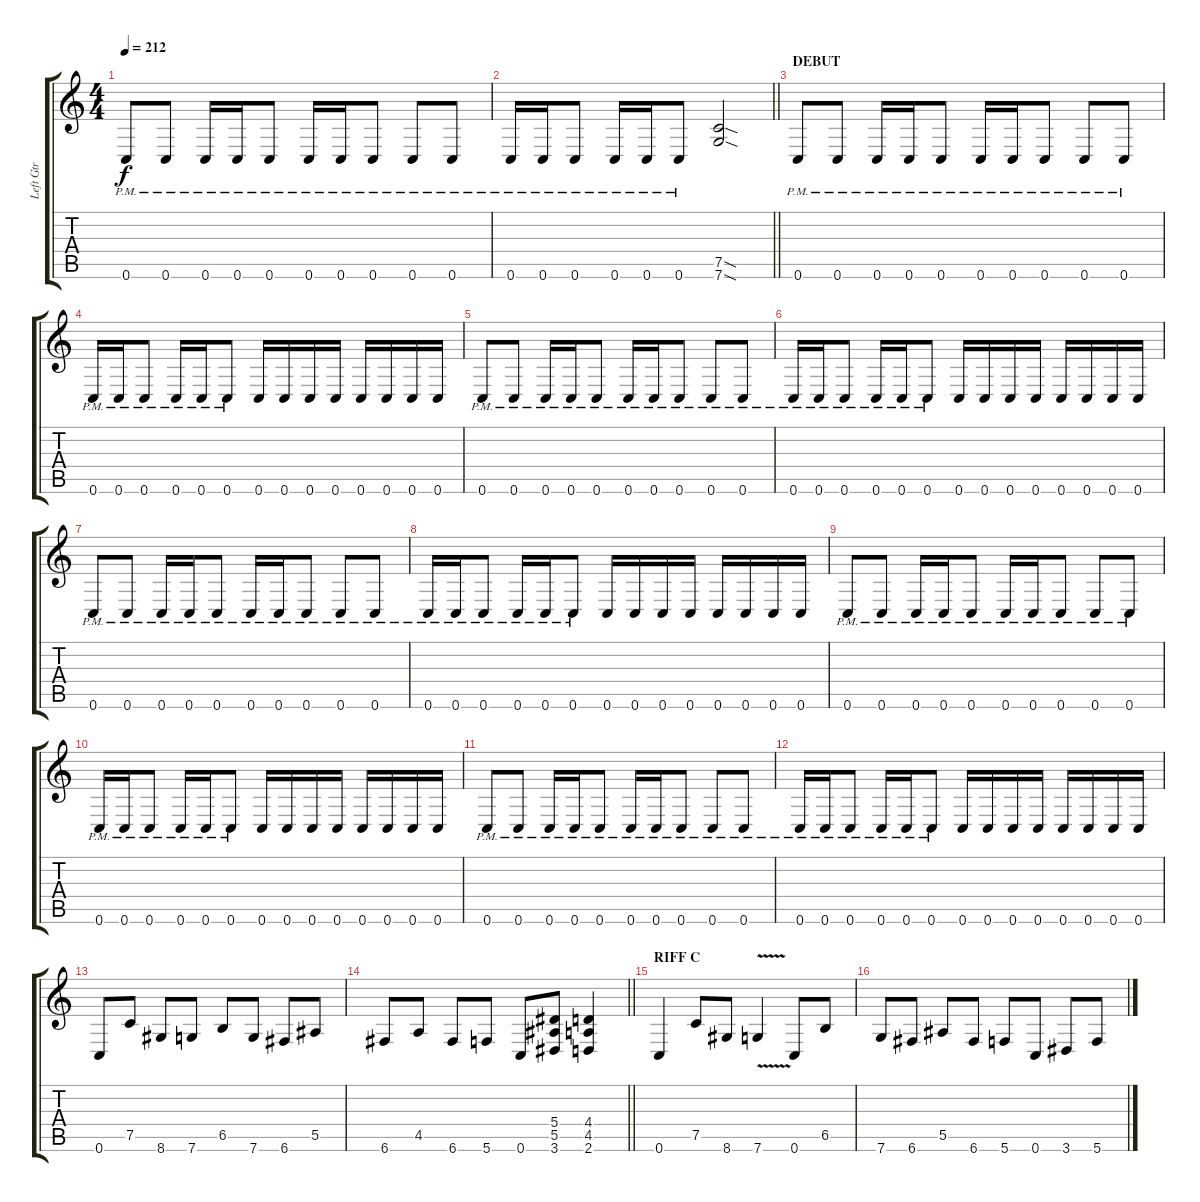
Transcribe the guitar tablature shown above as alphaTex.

\track ("Left Gtr" "Left Gtr") {instrument distortionguitar}
\staff {score tabs}
\tuning (C4 G3 Eb3 Bb2 F2 C2) {hide}
\ts (4 4)
\tempo 212
\clef g2
\ks c
0.6{pm}.8{dy f} 0.6{pm}.8 0.6{pm}.16 0.6{pm}.16 0.6{pm}.8 0.6{pm}.16 0.6{pm}.16 0.6{pm}.8 0.6{pm}.8 0.6{pm}.8 |
\barLineRight lightlight
0.6{pm}.16 0.6{pm}.16 0.6{pm}.8 0.6{pm}.16 0.6{pm}.16 0.6{pm}.8 (7.5{sod} 7.6{sod}).2 |
\section ("" "DEBUT")
0.6{pm}.8 0.6{pm}.8 0.6{pm}.16 0.6{pm}.16 0.6{pm}.8 0.6{pm}.16 0.6{pm}.16 0.6{pm}.8 0.6{pm}.8 0.6{pm}.8 |
0.6{pm}.16 0.6{pm}.16 0.6{pm}.8 0.6{pm}.16 0.6{pm}.16 0.6{pm}.8 0.6.16 0.6.16 0.6.16 0.6.16 0.6.16 0.6.16 0.6.16 0.6.16 |
0.6{pm}.8 0.6{pm}.8 0.6{pm}.16 0.6{pm}.16 0.6{pm}.8 0.6{pm}.16 0.6{pm}.16 0.6{pm}.8 0.6{pm}.8 0.6{pm}.8 |
0.6{pm}.16 0.6{pm}.16 0.6{pm}.8 0.6{pm}.16 0.6{pm}.16 0.6{pm}.8 0.6.16 0.6.16 0.6.16 0.6.16 0.6.16 0.6.16 0.6.16 0.6.16 |
0.6{pm}.8 0.6{pm}.8 0.6{pm}.16 0.6{pm}.16 0.6{pm}.8 0.6{pm}.16 0.6{pm}.16 0.6{pm}.8 0.6{pm}.8 0.6{pm}.8 |
0.6{pm}.16 0.6{pm}.16 0.6{pm}.8 0.6{pm}.16 0.6{pm}.16 0.6{pm}.8 0.6.16 0.6.16 0.6.16 0.6.16 0.6.16 0.6.16 0.6.16 0.6.16 |
0.6{pm}.8 0.6{pm}.8 0.6{pm}.16 0.6{pm}.16 0.6{pm}.8 0.6{pm}.16 0.6{pm}.16 0.6{pm}.8 0.6{pm}.8 0.6{pm}.8 |
0.6{pm}.16 0.6{pm}.16 0.6{pm}.8 0.6{pm}.16 0.6{pm}.16 0.6{pm}.8 0.6.16 0.6.16 0.6.16 0.6.16 0.6.16 0.6.16 0.6.16 0.6.16 |
0.6{pm}.8 0.6{pm}.8 0.6{pm}.16 0.6{pm}.16 0.6{pm}.8 0.6{pm}.16 0.6{pm}.16 0.6{pm}.8 0.6{pm}.8 0.6{pm}.8 |
0.6{pm}.16 0.6{pm}.16 0.6{pm}.8 0.6{pm}.16 0.6{pm}.16 0.6{pm}.8 0.6.16 0.6.16 0.6.16 0.6.16 0.6.16 0.6.16 0.6.16 0.6.16 |
0.6.8 7.5.8 8.6.8 7.6.8 6.5.8 7.6.8 6.6.8 5.5.8 |
\barLineRight lightlight
6.6.8 4.5.8 6.6.8 5.6.8 0.6.8 (5.4 5.5 3.6).8 (4.4 4.5 2.6).4 |
\section ("" "RIFF C")
0.6.4 7.5.8 8.6.8 7.6{v}.4 0.6.8 6.5.8 |
7.6.8 6.6.8 5.5.8 6.6.8 5.6.8 0.6.8 3.6.8 5.6.8
